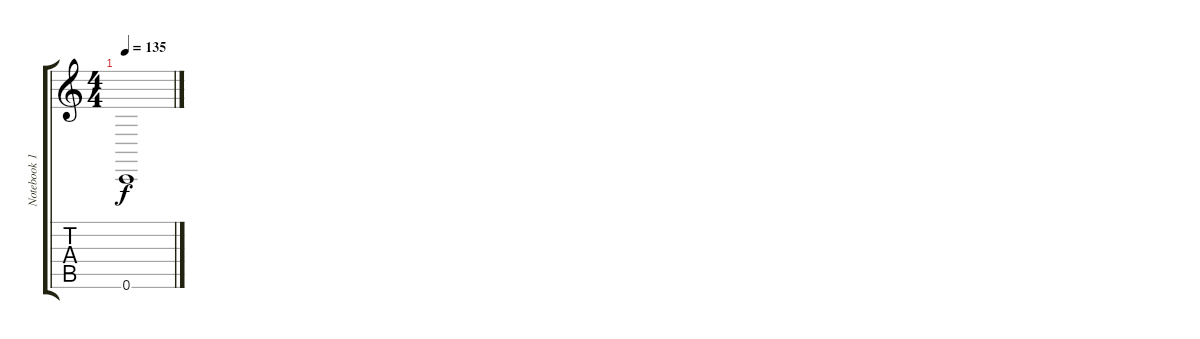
\track ("Notebook 1" "Notebook 1") {instrument pad2warm}
\staff {score tabs}
\tuning (D4 A3 F3 C3 G2 C2) {hide}
\ts (4 4)
\tempo 135
\clef g2
\ks c
0.6{t}.1{dy f}
